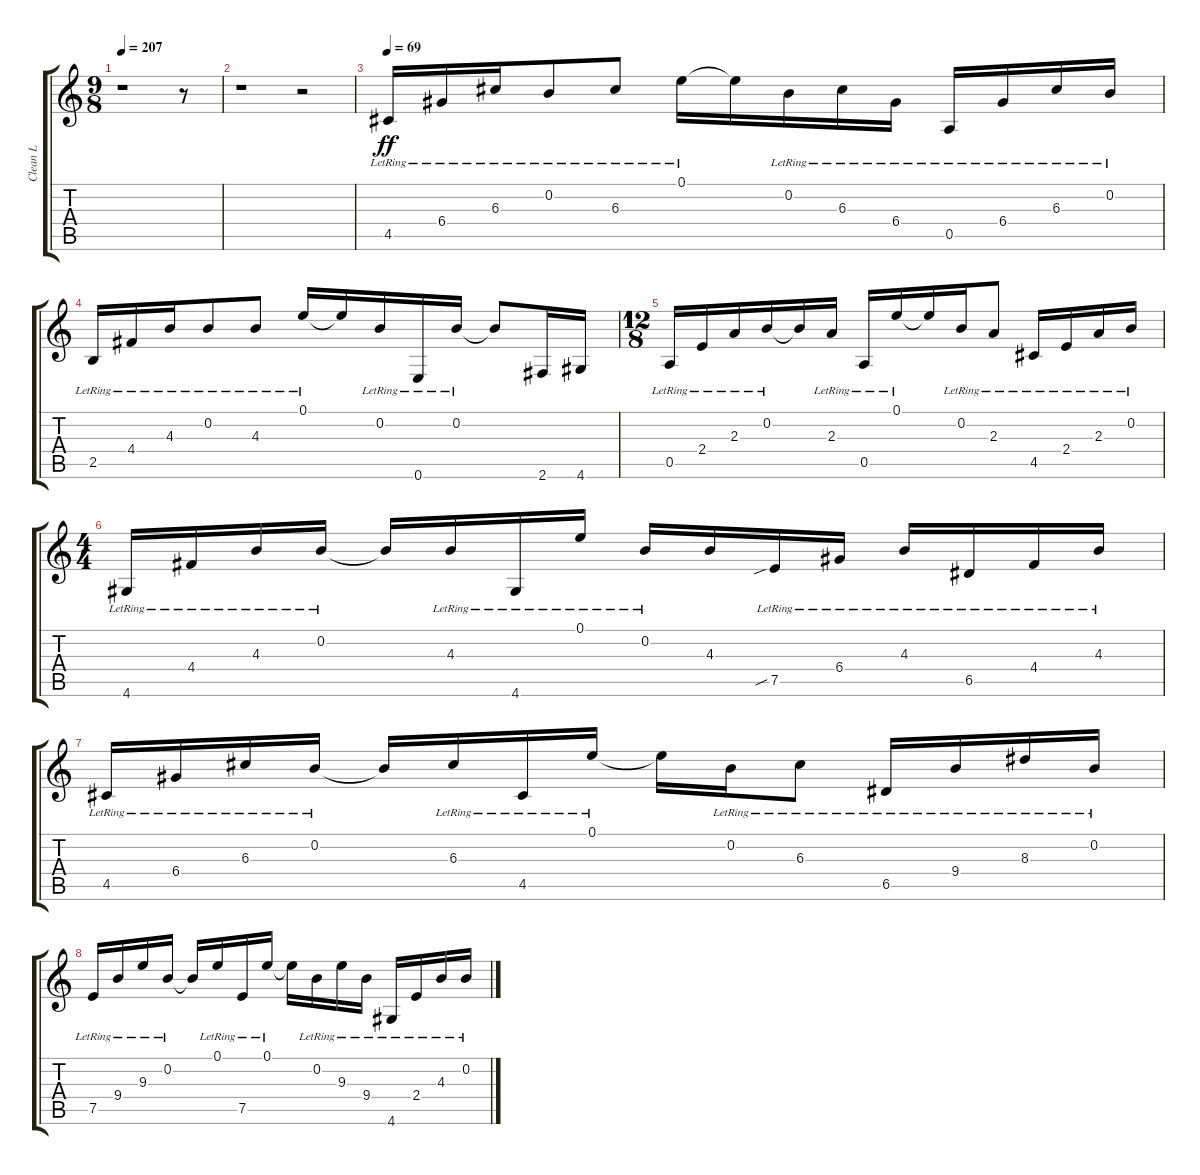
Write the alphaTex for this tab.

\track ("Clean L" "Clean L") {instrument electricguitarclean}
\staff {score tabs}
\tuning (E4 B3 G3 D3 A2 E2) {hide}
\ts (9 8)
\tempo 207
\clef g2
\ks c
r.1{dy ff} r.8 |
r.1 r.2 |
\tempo 69
4.5{lr}.16 6.4{lr}.16 6.3{lr}.16 0.2{lr}.8 6.3{lr}.8 0.1{lr}.16 0.1{t}.16 0.2{lr}.16 6.3{lr}.16 6.4{lr}.16 0.5{lr}.16 6.4{lr}.16 6.3{lr}.16 0.2{lr}.16 |
2.5{lr}.16 4.4{lr}.16 4.3{lr}.16 0.2{lr}.8 4.3{lr}.8 0.1{lr}.16 0.1{t}.16 0.2{lr}.16 0.6{lr}.16 0.2{lr}.16 0.2{t}.8 2.6.16 4.6.16 |
\ts (12 8)
0.5{lr}.16 2.4{lr}.16 2.3{lr}.16 0.2{lr}.16 0.2{t}.16 2.3{lr}.16 0.5{lr}.16 0.1{lr}.16 0.1{t}.16 0.2{lr}.16 2.3{lr}.8 4.5{lr}.16 2.4{lr}.16 2.3{lr}.16 0.2{lr}.16 |
\ts (4 4)
4.6{lr}.16 4.4{lr}.16 4.3{lr}.16 0.2{lr}.16 0.2{t}.16 4.3{lr}.16 4.6{lr}.16 0.1{lr}.16 0.2{lr}.16 4.3.16 7.5{sib lr}.16 6.4{lr}.16 4.3{lr}.16 6.5{lr}.16 4.4{lr}.16 4.3{lr}.16 |
4.5{lr}.16 6.4{lr}.16 6.3{lr}.16 0.2{lr}.16 0.2{t}.16 6.3{lr}.16 4.5{lr}.16 0.1{lr}.16 0.1{t}.16 0.2{lr}.16 6.3{lr}.8 6.5{lr}.16 9.4{lr}.16 8.3{lr}.16 0.2{lr}.16 |
7.5{lr}.16 9.4{lr}.16 9.3{lr}.16 0.2{lr}.16 0.2{t}.16 0.1{lr}.16 7.5{lr}.16 0.1{lr}.16 0.1{t}.16 0.2{lr}.16 9.3{lr}.16 9.4{lr}.16 4.6{lr}.16 2.4{lr}.16 4.3{lr}.16 0.2{lr}.16
